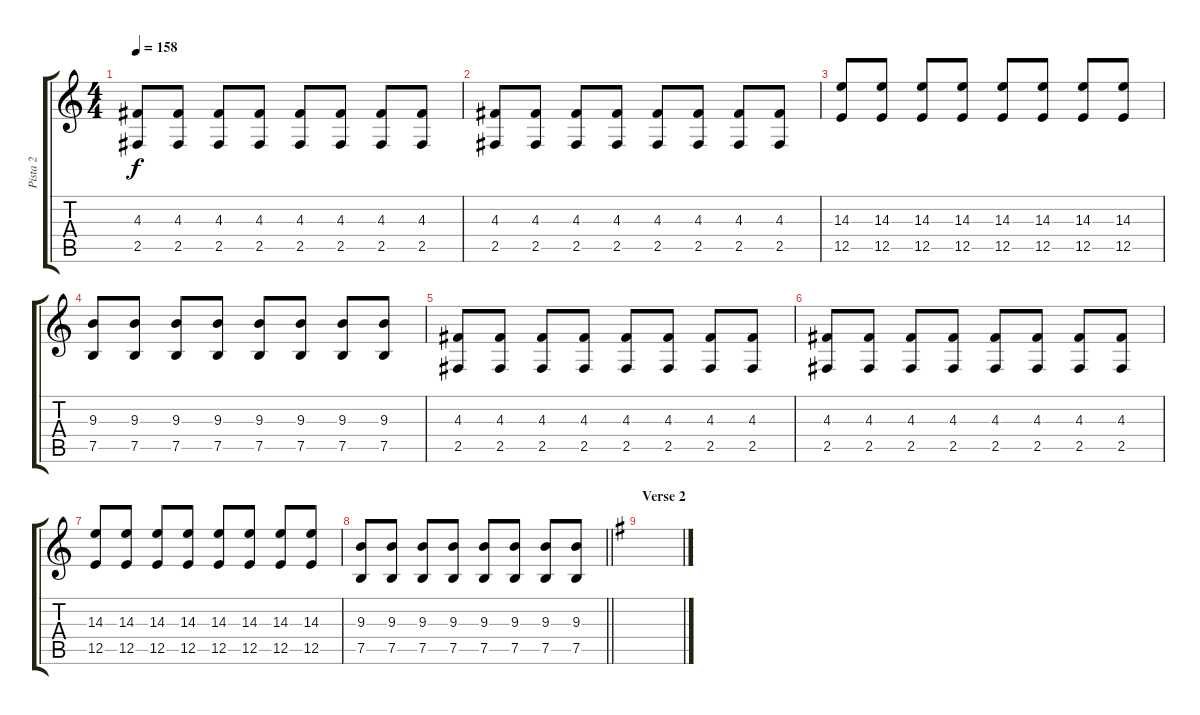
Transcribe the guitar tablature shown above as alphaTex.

\track ("Pista 2" "Pista 2") {instrument distortionguitar}
\staff {score tabs}
\tuning (B3 Gb3 D3 A2 E2 B1) {hide}
\ts (4 4)
\tempo 158
\clef g2
\ks c
(4.3 2.5).8{dy f} (4.3 2.5).8 (4.3 2.5).8 (4.3 2.5).8 (4.3 2.5).8 (4.3 2.5).8 (4.3 2.5).8 (4.3 2.5).8 |
(4.3 2.5).8 (4.3 2.5).8 (4.3 2.5).8 (4.3 2.5).8 (4.3 2.5).8 (4.3 2.5).8 (4.3 2.5).8 (4.3 2.5).8 |
(14.3 12.5).8 (14.3 12.5).8 (14.3 12.5).8 (14.3 12.5).8 (14.3 12.5).8 (14.3 12.5).8 (14.3 12.5).8 (14.3 12.5).8 |
(9.3 7.5).8 (9.3 7.5).8 (9.3 7.5).8 (9.3 7.5).8 (9.3 7.5).8 (9.3 7.5).8 (9.3 7.5).8 (9.3 7.5).8 |
(4.3 2.5).8 (4.3 2.5).8 (4.3 2.5).8 (4.3 2.5).8 (4.3 2.5).8 (4.3 2.5).8 (4.3 2.5).8 (4.3 2.5).8 |
(4.3 2.5).8 (4.3 2.5).8 (4.3 2.5).8 (4.3 2.5).8 (4.3 2.5).8 (4.3 2.5).8 (4.3 2.5).8 (4.3 2.5).8 |
(14.3 12.5).8 (14.3 12.5).8 (14.3 12.5).8 (14.3 12.5).8 (14.3 12.5).8 (14.3 12.5).8 (14.3 12.5).8 (14.3 12.5).8 |
\barLineRight lightlight
(9.3 7.5).8 (9.3 7.5).8 (9.3 7.5).8 (9.3 7.5).8 (9.3 7.5).8 (9.3 7.5).8 (9.3 7.5).8 (9.3 7.5).8 |
\section ("" "Verse 2")
\ks g
